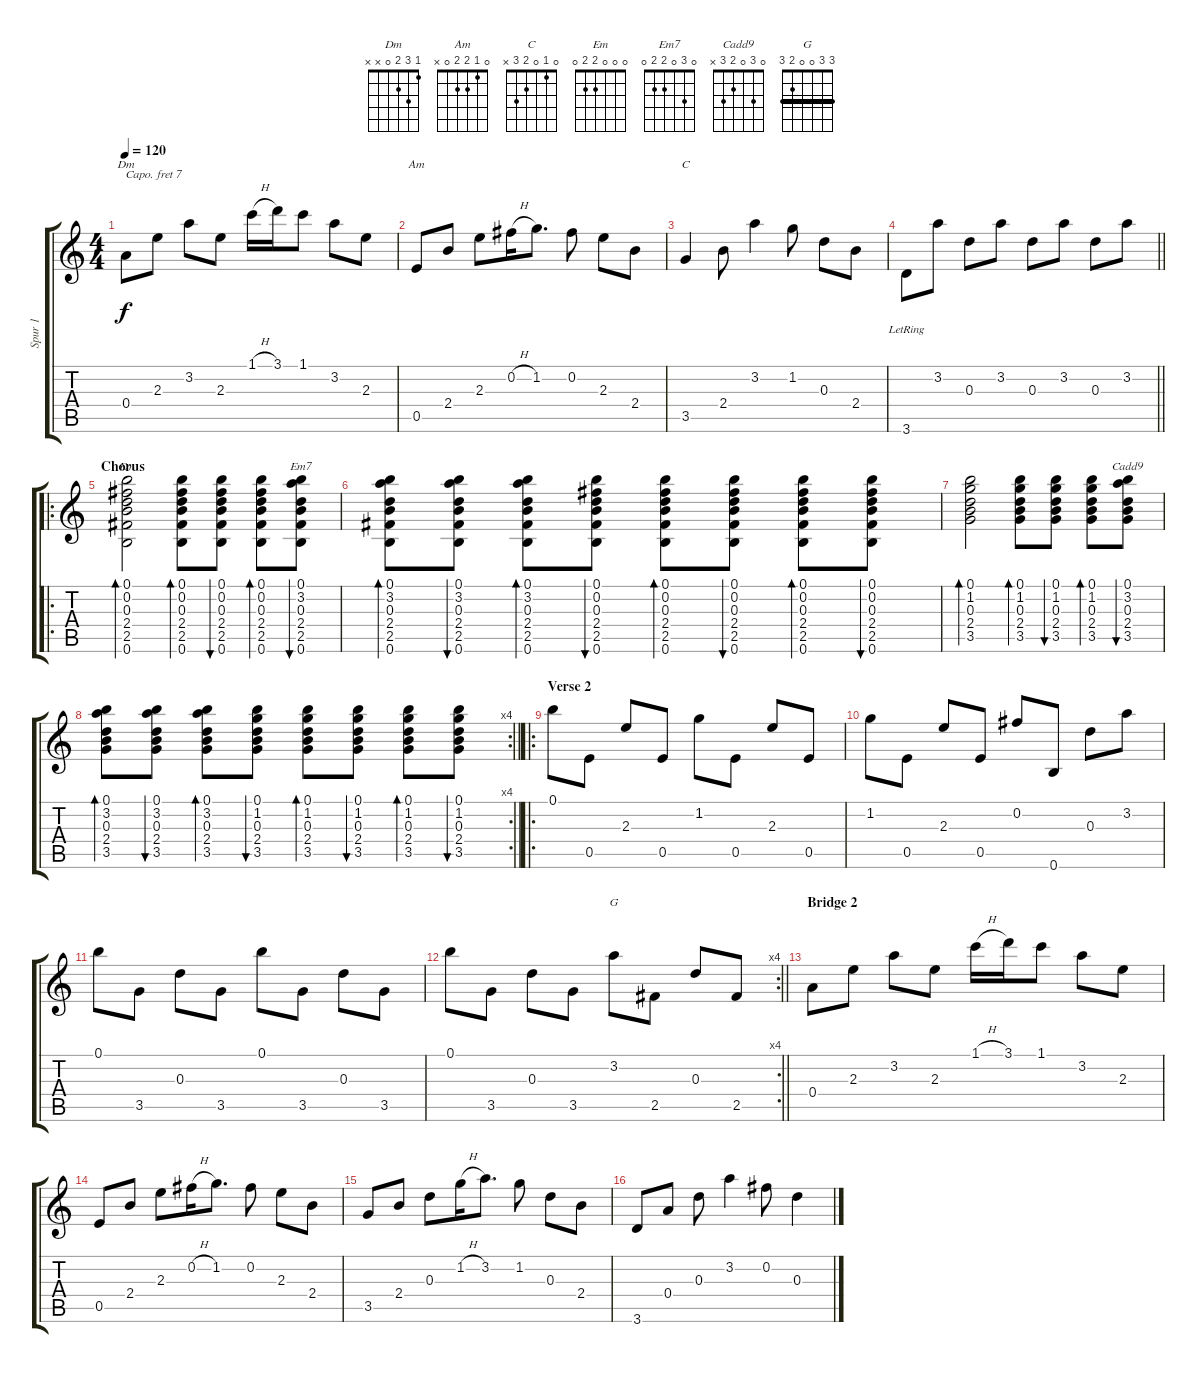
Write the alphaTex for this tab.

\track ("Spur 1" "Spur 1") {instrument acousticguitarsteel}
\staff {score tabs}
\capo 7
\tuning (E4 B3 G3 D3 A2 E2) {hide}
\chord ("Dm" 1 3 2 0 x x)
\chord ("Am" 0 1 2 2 0 x)
\chord ("C" 0 1 0 2 3 x)
\chord ("Em" 0 0 0 2 2 0)
\chord ("Em7" 0 3 0 2 2 0)
\chord ("Cadd9" 0 3 0 2 3 x)
\chord ("G" 3 3 0 0 2 3) {barre 3}
\ts (4 4)
\tempo 120
\clef g2
\ks c
0.4.8{ch "Dm" dy f} 2.3.8 3.2.8 2.3.8 1.1{h}.16 3.1.16 1.1.8 3.2.8 2.3.8 |
0.5.8{ch "Am"} 2.4.8 2.3.8 0.2{h}.16 1.2.8{d} 0.2.8 2.3.8 2.4.8 |
3.5.4{ch "C"} 2.4.8 3.2.4 1.2.8 0.3.8 2.4.8 |
\barLineRight lightlight
3.6{lr}.8{volume 4} 3.2.8 0.3.8 3.2.8 0.3.8 3.2.8 0.3.8 3.2.8 |
\ro
\section ("" "Chorus")
(0.1 0.2 0.3 2.4 2.5 0.6).2{bd 60 ch "Em" volume 13} (0.1 0.2 0.3 2.4 2.5 0.6).8{bd 60} (0.1 0.2 0.3 2.4 2.5 0.6).8{bu 60} (0.1 0.2 0.3 2.4 2.5 0.6).8{bd 60} (0.1 3.2 0.3 2.4 2.5 0.6).8{bu 60 ch "Em7"} |
(0.1 3.2 0.3 2.4 2.5 0.6).8{bd 60} (0.1 3.2 0.3 2.4 2.5 0.6).8{bu 60} (0.1 3.2 0.3 2.4 2.5 0.6).8{bd 60} (0.1 0.2 0.3 2.4 2.5 0.6).8{bu 60} (0.1 0.2 0.3 2.4 2.5 0.6).8{bd 60} (0.1 0.2 0.3 2.4 2.5 0.6).8{bu 60} (0.1 0.2 0.3 2.4 2.5 0.6).8{bd 60} (0.1 0.2 0.3 2.4 2.5 0.6).8{bu 60} |
(0.1 1.2 0.3 2.4 3.5).2{bd 60} (0.1 1.2 0.3 2.4 3.5).8{bd 60} (0.1 1.2 0.3 2.4 3.5).8{bu 60} (0.1 1.2 0.3 2.4 3.5).8{bd 60} (0.1 3.2 0.3 2.4 3.5).8{bu 60 ch "Cadd9"} |
\rc 4
\barLineRight lightlight
(0.1 3.2 0.3 2.4 3.5).8{bd 60} (0.1 3.2 0.3 2.4 3.5).8{bu 60} (0.1 3.2 0.3 2.4 3.5).8{bd 60} (0.1 1.2 0.3 2.4 3.5).8{bu 60} (0.1 1.2 0.3 2.4 3.5).8{bd 60} (0.1 1.2 0.3 2.4 3.5).8{bu 60} (0.1 1.2 0.3 2.4 3.5).8{bd 60} (0.1 1.2 0.3 2.4 3.5).8{bu 60} |
\ro
\section ("" "Verse 2")
0.1.8 0.5.8 2.3.8 0.5.8 1.2.8 0.5.8 2.3.8 0.5.8 |
1.2.8 0.5.8 2.3.8 0.5.8 0.2.8 0.6.8 0.3.8 3.2.8 |
0.1.8 3.5.8 0.3.8 3.5.8 0.1.8 3.5.8 0.3.8 3.5.8 |
\rc 4
\barLineRight lightlight
0.1.8 3.5.8 0.3.8 3.5.8 3.2.8{ch "G"} 2.5.8 0.3.8 2.5.8 |
\section ("" "Bridge 2")
0.4.8 2.3.8 3.2.8 2.3.8 1.1{h}.16 3.1.16 1.1.8 3.2.8 2.3.8 |
0.5.8 2.4.8 2.3.8 0.2{h}.16 1.2.8{d} 0.2.8 2.3.8 2.4.8 |
3.5.8 2.4.8 0.3.8 1.2{h}.16 3.2.8{d} 1.2.8 0.3.8 2.4.8 |
3.6.8 0.4.8 0.3.8 3.2.4 0.2.8 0.3.4
